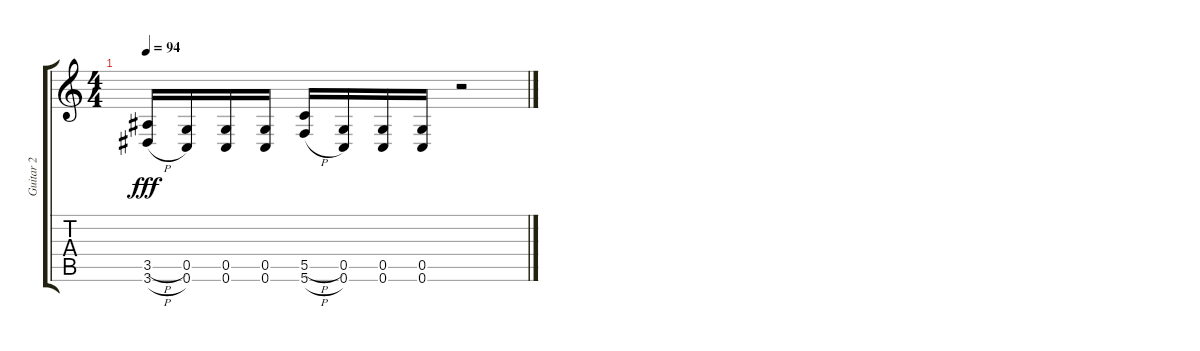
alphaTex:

\track ("Guitar 2" "Guitar 2") {instrument distortionguitar}
\staff {score tabs}
\tuning (D4 A3 F3 C3 G2 C2) {hide}
\ts (4 4)
\tempo 94
\clef g2
\ks c
(3.5{h} 3.6{h}).16{dy fff} (0.5 0.6).16 (0.5 0.6).16 (0.5 0.6).16 (5.5{h} 5.6{h}).16 (0.5 0.6).16 (0.5 0.6).16 (0.5 0.6).16 r.2
